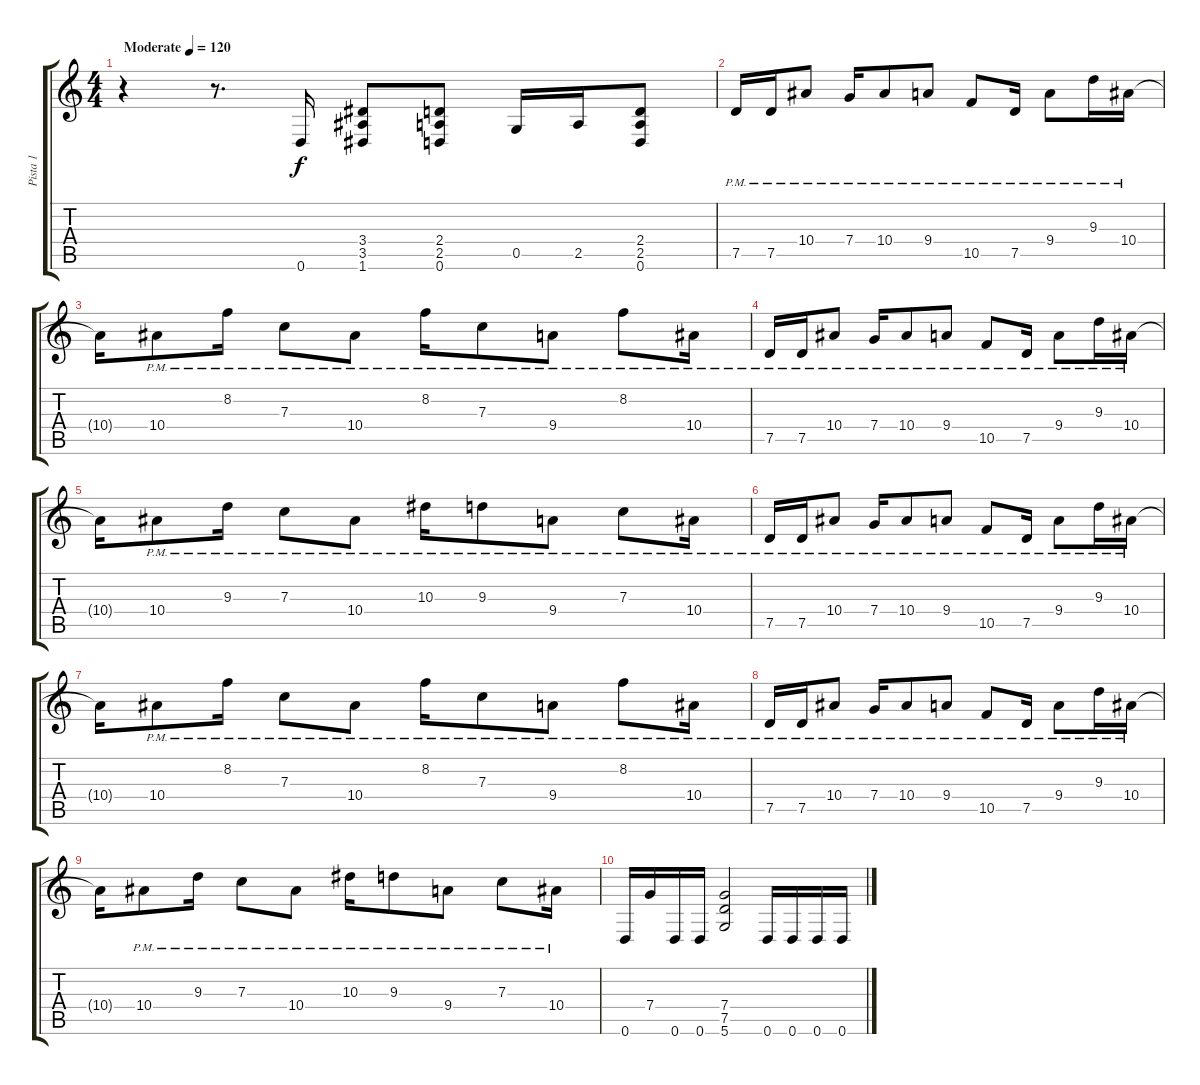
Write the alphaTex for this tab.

\track ("Pista 1" "Pista 1") {instrument distortionguitar}
\staff {score tabs}
\tuning (D4 A3 F3 C3 G2 D2) {hide}
\ts (4 4)
\tempo (120 "Moderate")
\clef g2
\ks c
r.4{dy f instrument distortionguitar} r.8{d} 0.6.16 (3.4 3.5 1.6).8 (2.4 2.5 0.6).8 0.5.16 2.5.16 (2.4 2.5 0.6).8 |
7.5{pm}.16 7.5{pm}.16 10.4{pm}.8 7.4{pm}.16 10.4{pm}.8 9.4{pm}.8 10.5{pm}.8 7.5{pm}.16 9.4{pm}.8 9.3{pm}.16 10.4{pm}.16 |
10.4{t}.16 10.4{pm}.8 8.2{pm}.16 7.3{pm}.8 10.4{pm}.8 8.2{pm}.16 7.3{pm}.8 9.4{pm}.8 8.2{pm}.8 10.4{pm}.16 |
7.5{pm}.16 7.5{pm}.16 10.4{pm}.8 7.4{pm}.16 10.4{pm}.8 9.4{pm}.8 10.5{pm}.8 7.5{pm}.16 9.4{pm}.8 9.3{pm}.16 10.4{pm}.16 |
10.4{t}.16 10.4{pm}.8 9.3{pm}.16 7.3{pm}.8 10.4{pm}.8 10.3{pm}.16 9.3{pm}.8 9.4{pm}.8 7.3{pm}.8 10.4{pm}.16 |
7.5{pm}.16 7.5{pm}.16 10.4{pm}.8 7.4{pm}.16 10.4{pm}.8 9.4{pm}.8 10.5{pm}.8 7.5{pm}.16 9.4{pm}.8 9.3{pm}.16 10.4{pm}.16 |
10.4{t}.16 10.4{pm}.8 8.2{pm}.16 7.3{pm}.8 10.4{pm}.8 8.2{pm}.16 7.3{pm}.8 9.4{pm}.8 8.2{pm}.8 10.4{pm}.16 |
7.5{pm}.16 7.5{pm}.16 10.4{pm}.8 7.4{pm}.16 10.4{pm}.8 9.4{pm}.8 10.5{pm}.8 7.5{pm}.16 9.4{pm}.8 9.3{pm}.16 10.4{pm}.16 |
10.4{t}.16 10.4{pm}.8 9.3{pm}.16 7.3{pm}.8 10.4{pm}.8 10.3{pm}.16 9.3{pm}.8 9.4{pm}.8 7.3{pm}.8 10.4{pm}.16 |
0.6.16 7.4.16 0.6.16 0.6.16 (7.4 7.5 5.6).2 0.6.16 0.6.16 0.6.16 0.6.16
